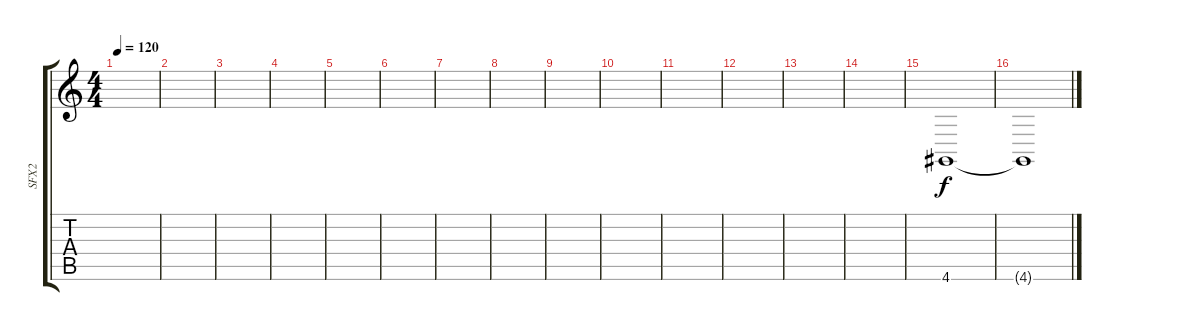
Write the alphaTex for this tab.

\track ("SFX2" "SFX2") {instrument stringensemble2}
\staff {score tabs}
\tuning (E4 B3 G3 D3 A2 E2) {hide}
\ts (4 4)
\tempo 120
\clef g2
\ks c
|
|
|
|
|
|
|
|
|
|
|
|
|
|
4.6.1 |
4.6{t}.1
